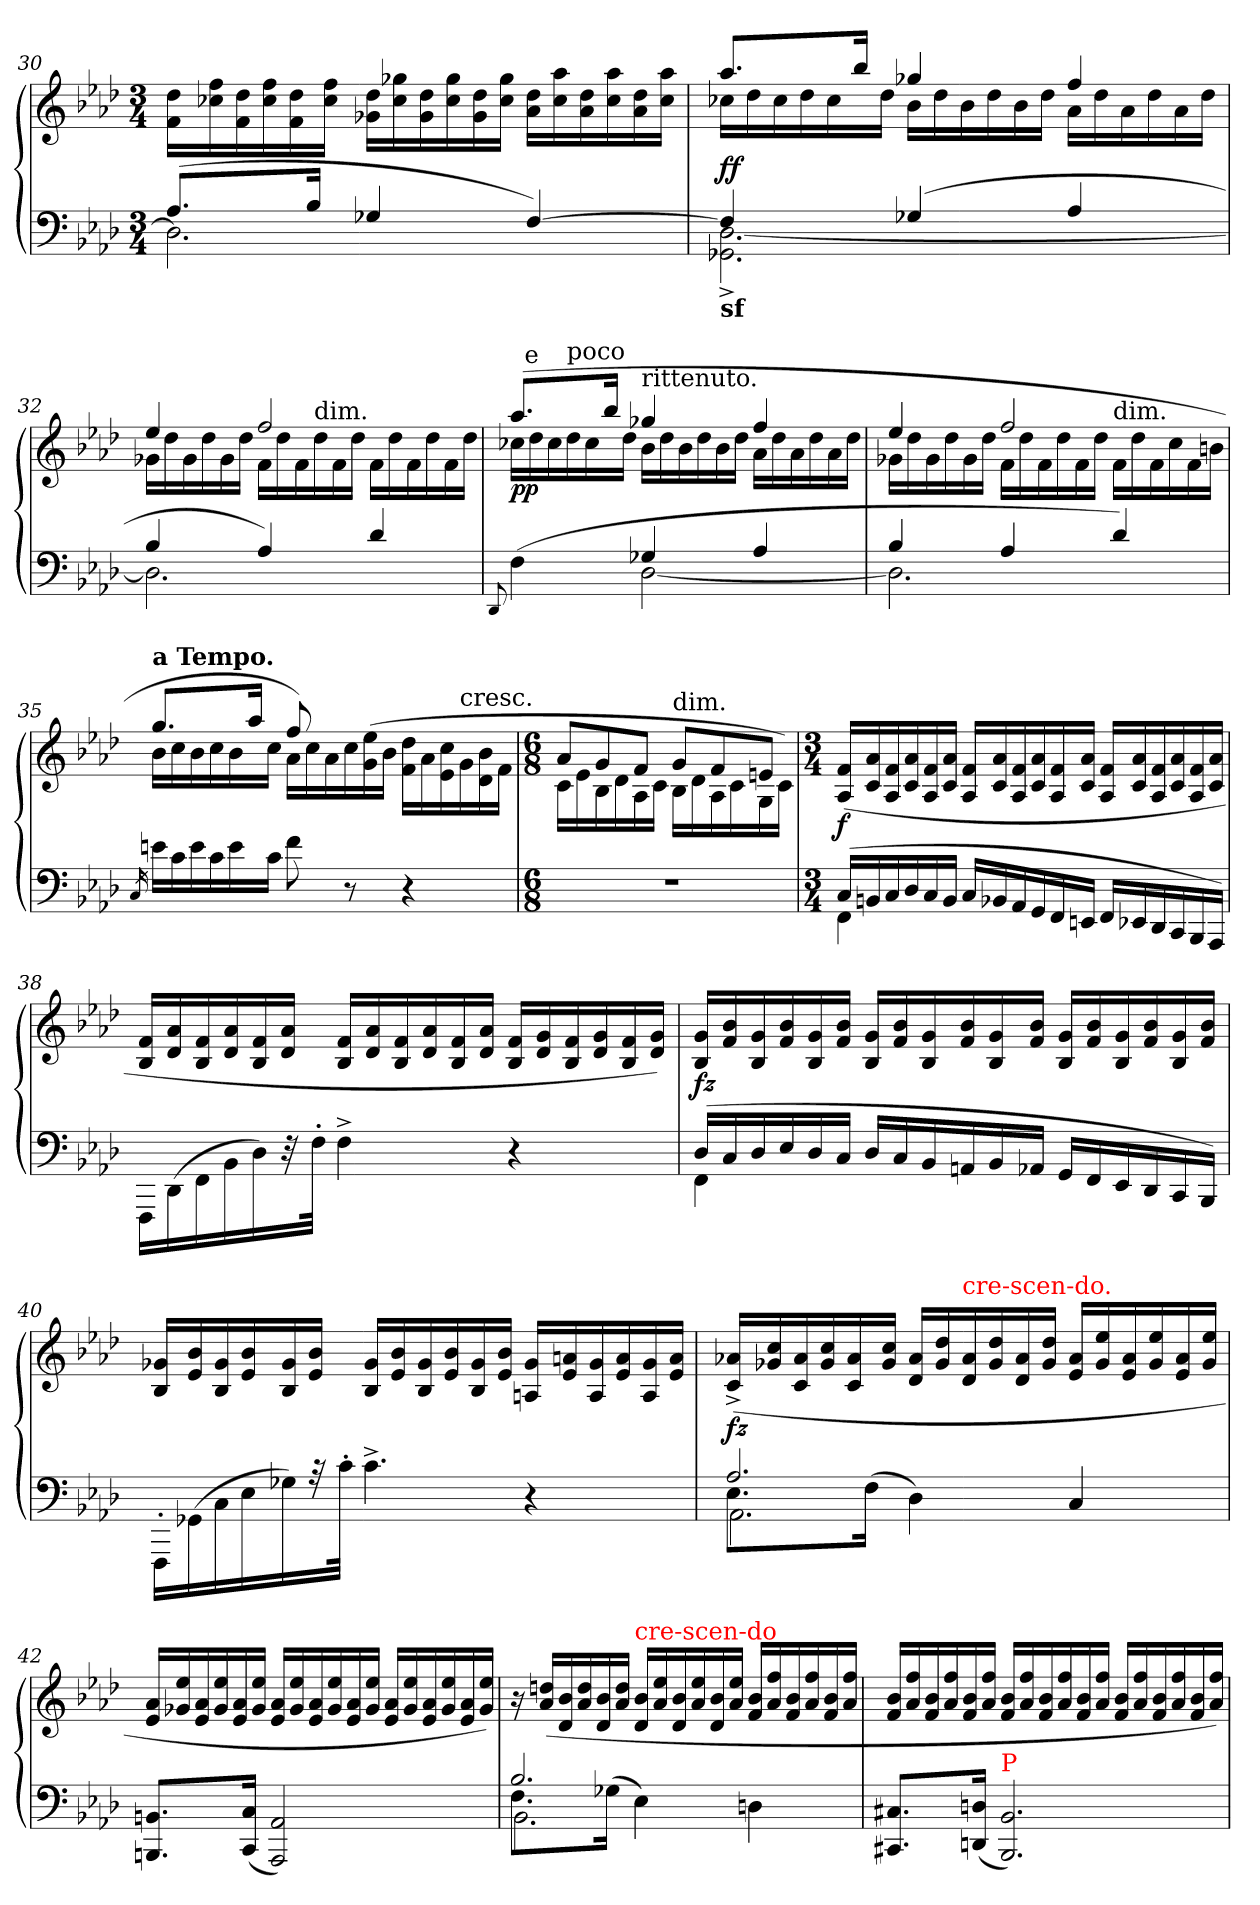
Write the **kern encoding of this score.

**kern	**kern	**dynam
*part1	*part1	*part1
*staff2	*staff1	*staff1/2
*clefF4	*clefG2	*
*k[b-e-a-d-]	*k[b-e-a-d-]	*
*M3/4	*M3/4	*
=30	=30	=30
*^	*	*
*	*	*Xtuplet	*
(<8.A-L	2.D-]	24dd- 24fLL	.
.	.	24ff 24cc-X	.
.	.	24dd- 24f	.
.	.	24ff 24cc-	.
.	.	24dd- 24f	.
16B-Jk	.	.	.
.	.	24ff 24cc-JJ	.
4G-X	.	24dd- 24g-XLL	.
.	.	24gg-X 24cc-	.
.	.	24dd- 24g-	.
.	.	24gg- 24cc-	.
.	.	24dd- 24g-	.
.	.	24gg- 24cc-JJ	.
[4F)	.	24dd- 24a-LL	.
.	.	24aa- 24cc-	.
.	.	24dd- 24a-	.
.	.	24aa- 24cc-	.
.	.	24dd- 24a-	.
.	.	24aa- 24cc-JJ	.
=31	=31	=31	=31
*	*	*^	*
!LO:TX:b:B:t=sf	!	!	!	!
4F]	[2.D-^ 2.GG-X^	8.aa-L	24cc-XLL	ff
.	.	.	24dd-	.
.	.	.	24cc-	.
.	.	.	24dd-	.
.	.	.	24cc-	.
.	.	16bb-Jk	.	.
.	.	.	24dd-JJ	.
(>4G-X	.	4gg-X	24b-LL	.
.	.	.	24dd-	.
.	.	.	24b-	.
.	.	.	24dd-	.
.	.	.	24b-	.
.	.	.	24dd-JJ	.
4A-	.	4ff	24a-LL	.
.	.	.	24dd-	.
.	.	.	24a-	.
.	.	.	24dd-	.
.	.	.	24a-	.
.	.	.	24dd-JJ	.
=32	=32	=32	=32	=32
4B-	2.D-]	4ee-	24g-XLL	.
.	.	.	24dd-	.
.	.	.	24g-	.
.	.	.	24dd-	.
.	.	.	24g-	.
.	.	.	24dd-JJ	.
4A-)	.	2ff	24fLL	.
.	.	.	24dd-	.
.	.	.	24f	.
!	!	!	!LO:TX:a:t=dim.	!
.	.	.	24dd-	.
.	.	.	24f	.
.	.	.	24dd-JJ	.
4d-	.	.	24fLL	.
.	.	.	24dd-	.
.	.	.	24f	.
.	.	.	24dd-	.
.	.	.	24f	.
.	.	.	24dd-JJ	.
=33	=33	=33	=33	=33
8qqDD-/	.	.	.	.
(>4F	4ryy	(>8.aa-L	24cc-XLL	pp
!	!	!	!LO:TX:a:t=e	!
.	.	.	24dd-	.
.	.	.	24cc-	.
!	!	!	!LO:TX:a:t=poco	!
.	.	.	24dd-	.
.	.	.	24cc-	.
.	.	16bb-Jk	.	.
.	.	.	24dd-JJ	.
!	!	!LO:TX:a:t=rittenuto.	!	!
4G-X	[2D-	4gg-X	24b-LL	.
.	.	.	24dd-	.
.	.	.	24b-	.
.	.	.	24dd-	.
.	.	.	24b-	.
.	.	.	24dd-JJ	.
4A-	.	4ff	24a-LL	.
.	.	.	24dd-	.
.	.	.	24a-	.
.	.	.	24dd-	.
.	.	.	24a-	.
.	.	.	24dd-JJ	.
=34	=34	=34	=34	=34
4B-	2.D-]	4ee-	24g-XLL	.
.	.	.	24dd-	.
.	.	.	24g-	.
.	.	.	24dd-	.
.	.	.	24g-	.
.	.	.	24dd-JJ	.
4A-	.	2ff	24fLL	.
.	.	.	24dd-	.
.	.	.	24f	.
.	.	.	24dd-	.
.	.	.	24f	.
.	.	.	24dd-JJ	.
!	!	!	!LO:TX:a:t=dim.	!
4d-)	.	.	24fLL	.
.	.	.	24dd-	.
.	.	.	24f	.
.	.	.	24cc	.
.	.	.	24f	.
.	.	.	24bnJJ	.
*v	*v	*	*	*
=35	=35	=35	=35
16qC/	.	.	.
*Xtuplet	*	*	*
!	!LO:TX:a:B:t=a Tempo.	!	!
24enLL	8.ggL	24b-LL	.
24c	.	24cc	.
24e	.	24b-	.
24c	.	24cc	.
24e	.	24b-	.
.	16aa-Jk	.	.
24cJJ	.	24ccJJ	.
8f	8ff)	24a-LL	.
.	.	24cc	.
.	.	24a-	.
8r	8ryy	24cc	.
.	.	(>24ee- 24g	.
.	.	24b-JJ	.
4r	4ryy	24dd-\ 24f\LL	.
.	.	24a-	.
.	.	24cc 24e-	.
!	!	!LO:TX:a:t=cresc.	!
.	.	24g	.
.	.	24b- 24d-	.
.	.	24fJJ	.
=36	=36	=36	=36
*M6/8	*M6/8	*	*
2.r	8a-L	16cLL	.
.	.	16e-	.
.	8g	16B-	.
.	.	16d-	.
.	8fJ	16A-	.
.	.	16cJJ	.
!	!LO:TX:a:t=dim.	!	!
.	8gL	16B-LL	.
.	.	16d-	.
.	8f	16A-	.
.	.	16c	.
.	8enJ	16G	.
.	.	16cJJ)	.
*	*v	*v	*
=37	=37	=37
*M3/4	*M3/4	*
*^	*^	*
!	!	!LO:TX:a:t=con fuoco.	!	!
*	*	*v	*v	*
(<24CLL	4FF	(>24f 24A-LL	f
24BBn	.	24a- 24c	.
24C	.	24f 24A-	.
24D-	.	24a- 24c	.
24C	.	24f 24A-	.
24BBJJ	.	24a- 24cJJ	.
24CLL	2ryy	24f 24A-LL	.
24BB-X	.	24a- 24c	.
24AA-	.	24f 24A-	.
24GG	.	24a- 24c	.
24FF	.	24f 24A-	.
24EEnJJ	.	24a- 24cJJ	.
24FFLL	.	24f 24A-LL	.
24EE-X	.	24a- 24c	.
24DD-	.	24f 24A-	.
24CC	.	24a- 24c	.
24BBB-	.	24f 24A-	.
24AAA-JJ)	.	24a- 24cJJ	.
*v	*v	*	*
=38	=38	=38
24FFFLL	24f 24B-LL	.
(24DD-\	24a- 24d-	.
24FF	24f 24B-	.
24BB-	24a- 24d-	.
24D-)	24f 24B-	.
48r	24a- 24d-JJ	.
48F'JJk	.	.
4F^	24f 24B-LL	.
.	24a- 24d-	.
.	24f 24B-	.
.	24a- 24d-	.
.	24f 24B-	.
.	24a- 24d-JJ	.
4r	24f 24B-LL	.
.	24g 24d-	.
.	24f 24B-	.
.	24g 24d-	.
.	24f 24B-	.
.	24g 24d-JJ)	.
=39	=39	=39
*^	*	*
(<24D-LL	4FF	24g 24B-LL	fz
24C	.	24b- 24f	.
24D-	.	24g 24B-	.
24E-	.	24b- 24f	.
24D-	.	24g 24B-	.
24CJJ	.	24b- 24fJJ	.
24D-LL	8ryy	24g 24B-LL	.
24C	.	24b- 24f	.
24BB-	.	24g 24B-	.
24AAn	4ryy	24b- 24f	.
24BB-	.	24g 24B-	.
24AA-XJJ	.	24b- 24fJJ	.
24GGLL	.	24g 24B-LL	.
24FF	.	24b- 24f	.
24EE-	.	24g 24B-	.
24DD-	8ryy	24b- 24f	.
24CC	.	24g 24B-	.
24BBB-JJ)	.	24b- 24fJJ	.
*v	*v	*	*
=40	=40	=40
24FFF'\LL	24g-X 24B-LL	.
(>24GG-X	24b- 24e-	.
24C	24g- 24B-	.
24E-	24b- 24e-	.
24G-X)	24g- 24B-	.
48r	24b- 24e-JJ	.
48c'JJk	.	.
!LO:N:vis=4.	!	!
4c^	24g- 24B-LL	.
.	24b- 24e-	.
.	24g- 24B-	.
.	24b- 24e-	.
.	24g- 24B-	.
.	24b- 24e-JJ	.
4r	24g- 24AnLL	.
.	24an 24e-	.
.	24g- 24A	.
.	24a 24e-	.
.	24g- 24A	.
.	24a 24e-JJ	.
=41	=41	=41
*^	*	*
*	*^	*	*
8.E-\L	2.A-/	2.AA-\	(>24a-X^< 24c^<LL	fz
.	.	.	24cc 24g-X	.
.	.	.	24a- 24c	.
.	.	.	24cc 24g-	.
.	.	.	24a- 24c	.
(>16FJk	.	.	.	.
.	.	.	24cc 24g-JJ	.
4D-\)	.	.	24a- 24d-LL	.
.	.	.	24dd- 24g-	.
!	!	!	!LO:TX:a:color=red:t=cre-scen-do.	!
.	.	.	24a- 24d-	.
.	.	.	24dd- 24g-	.
.	.	.	24a- 24d-	.
.	.	.	24dd- 24g-JJ	.
4C	.	.	24a- 24e-LL	.
.	.	.	24ee- 24g-	.
.	.	.	24a- 24e-	.
.	.	.	24ee- 24g-	.
.	.	.	24a- 24e-	.
.	.	.	24ee- 24g-JJ	.
*v	*v	*v	*	*
=42	=42	=42
8.BBn 8.BBBnL	24a- 24e-LL	.
.	24ee- 24g-X	.
.	24a- 24e-	.
.	24ee- 24g-	.
.	24a- 24e-	.
(16C 16CCJk	.	.
.	24ee- 24g-JJ	.
2AA- 2AAA-)	24a- 24e-LL	.
.	24ee- 24g-	.
.	24a- 24e-	.
.	24ee- 24g-	.
.	24a- 24e-	.
.	24ee- 24g-JJ	.
.	24a- 24e-LL	.
.	24ee- 24g-	.
.	24a- 24e-	.
.	24ee- 24g-	.
.	24a- 24e-	.
.	24ee- 24g-JJ)	.
=43	=43	=43
*^	*	*
*	*^	*	*
8.F\L	2.B-/	2.BB-\	24r	.
.	.	.	(>24ddn/ 24a-/LL	.
.	.	.	24b- 24d-	.
.	.	.	24dd/ 24a-/	.
.	.	.	24b-/ 24d-/	.
(>16G-XJk	.	.	.	.
.	.	.	24dd/ 24a-/JJ	.
!	!	!	!LO:TX:a:color=red:t=cre-scen-do	!
4E-\)	.	.	24b- 24d-LL	.
.	.	.	24ee-/ 24a-/	.
.	.	.	24b- 24d-	.
.	.	.	24ee-/ 24a-/	.
.	.	.	24d- 24b-	.
.	.	.	24ee-/ 24a-/JJ	.
4Dn\	.	.	24b-/ 24f/LL	.
.	.	.	24ff/ 24a-/	.
.	.	.	24b- 24f	.
.	.	.	24ff/ 24a-/	.
.	.	.	24b- 24f	.
.	.	.	24ff/ 24a-/JJ	.
*v	*v	*v	*	*
=44	=44	=44
8.C#X 8.CC#XL	24b-/ 24f/LL	.
.	24ff 24a-	.
.	24b- 24f	.
.	24ff 24a-	.
.	24b- 24f	.
(16Dn 16DDnJk	.	.
.	24ff 24a-JJ	.
!LO:TX:a:color=red:t=P	!	!
!LO:N:vis=2.	!	!
2BB- 2BBB-)	24b-/ 24f/LL	.
.	24ff 24a-	.
.	24b- 24f	.
.	24ff 24a-	.
.	24b- 24f	.
.	24ff 24a-JJ	.
.	24b-/ 24f/LL	.
.	24ff 24a-	.
.	24b- 24f	.
.	24ff 24a-	.
.	24b- 24f	.
.	24ff 24a-JJ)	.
=	=	=
*-	*-	*-
